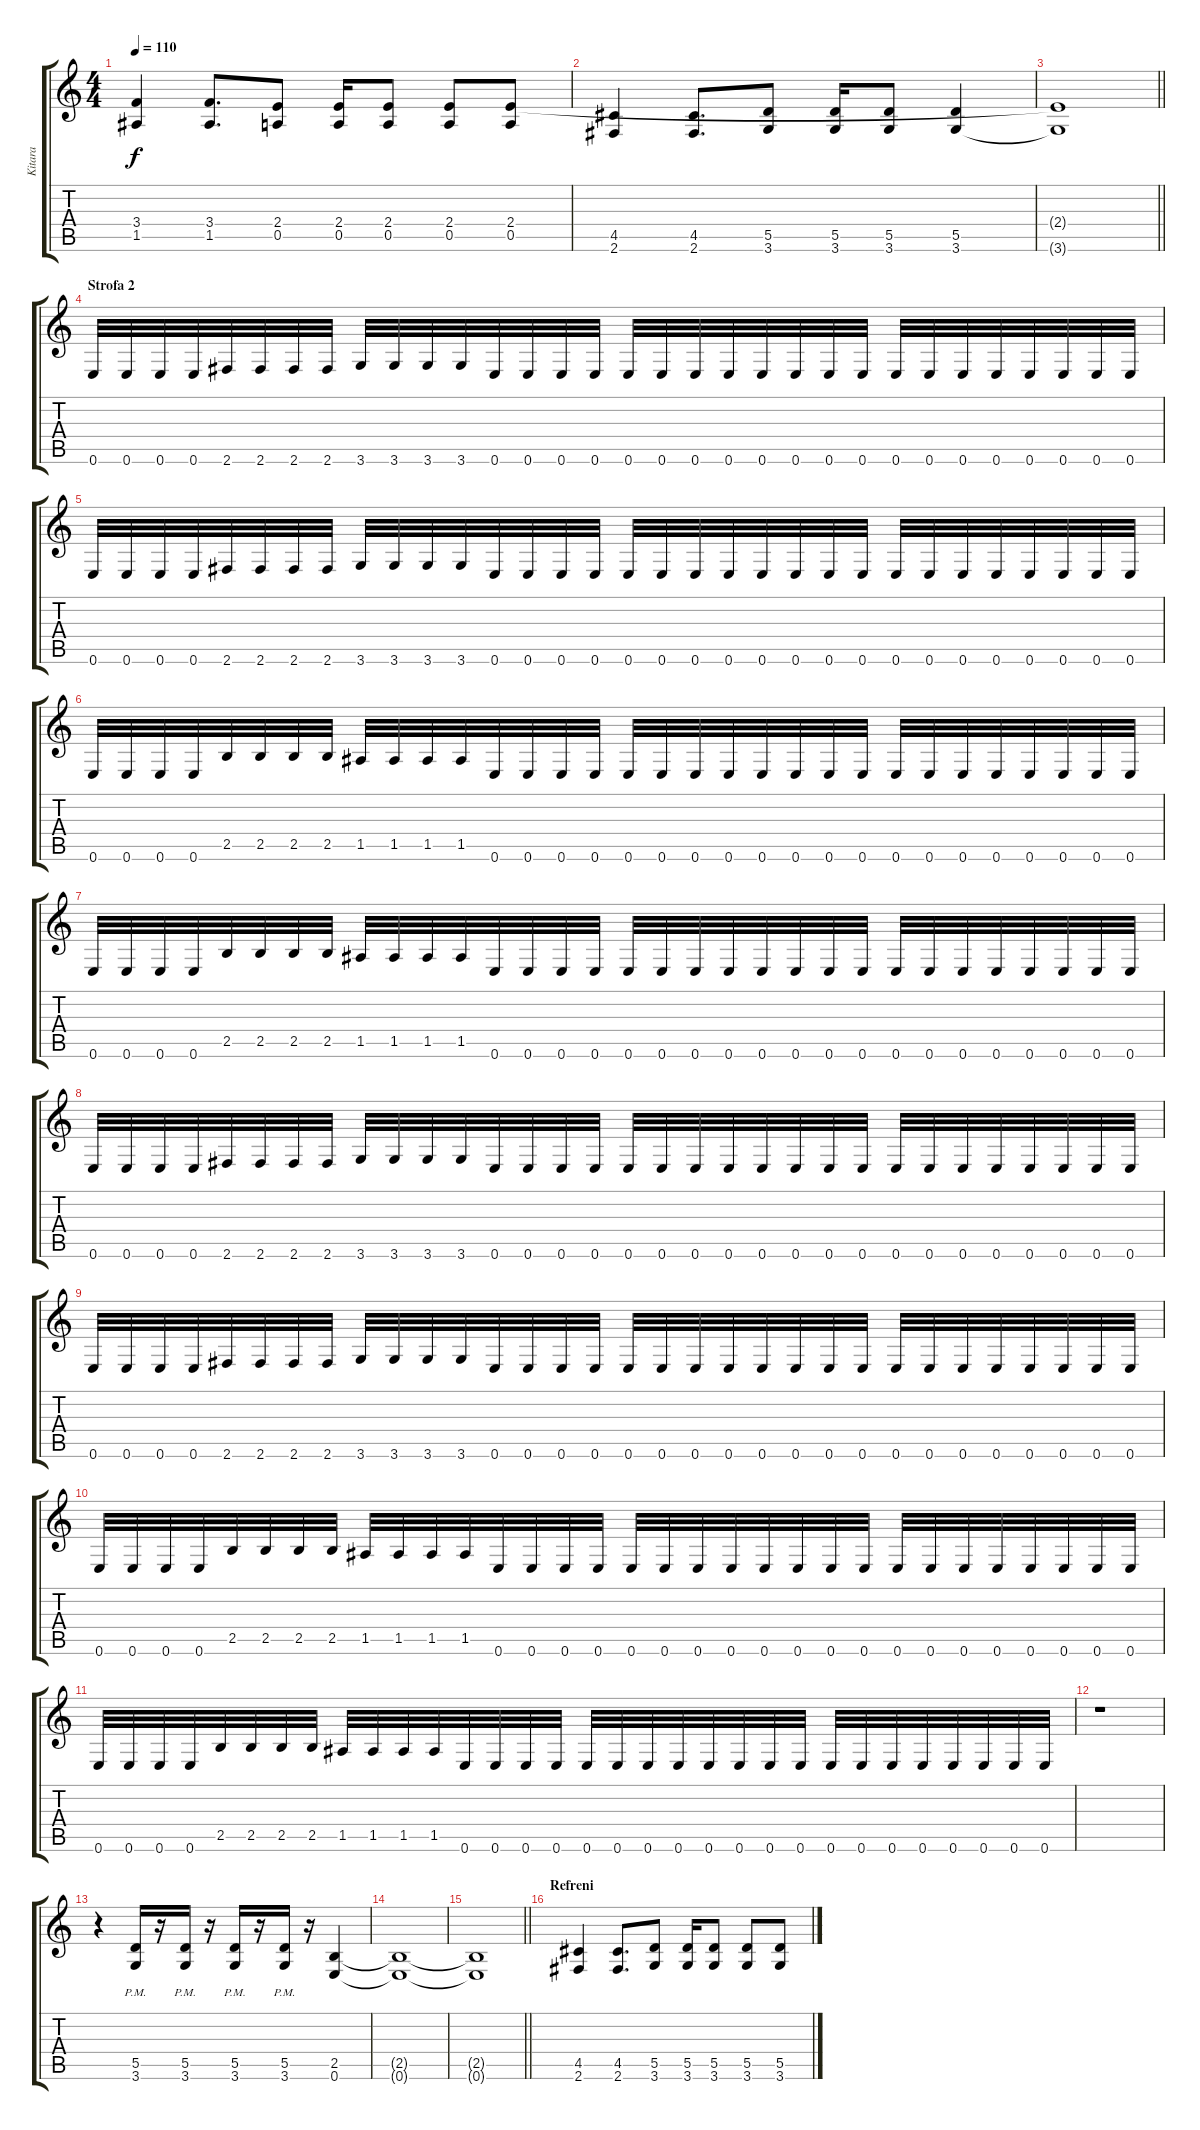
\track ("Kitara" "Kitara") {instrument distortionguitar}
\staff {score tabs}
\tuning (E4 B3 G3 D3 A2 E2) {hide}
\ts (4 4)
\tempo 110
\clef g2
\ks c
(3.4 1.5).4{dy f} (3.4 1.5).8{d} (2.4 0.5).8 (2.4 0.5).16 (2.4 0.5).8 (2.4 0.5).8 (2.4 0.5).8 |
(4.5 2.6).4 (4.5 2.6).8{d} (5.5 3.6).8 (5.5 3.6).16 (5.5 3.6).8 (5.5 3.6).4 |
\barLineRight lightlight
(2.4{t} 3.6{t}).1 |
\section ("" "Strofa 2")
0.6.32 0.6.32 0.6.32 0.6.32 2.6.32 2.6.32 2.6.32 2.6.32 3.6.32 3.6.32 3.6.32 3.6.32 0.6.32 0.6.32 0.6.32 0.6.32 0.6.32 0.6.32 0.6.32 0.6.32 0.6.32 0.6.32 0.6.32 0.6.32 0.6.32 0.6.32 0.6.32 0.6.32 0.6.32 0.6.32 0.6.32 0.6.32 |
0.6.32 0.6.32 0.6.32 0.6.32 2.6.32 2.6.32 2.6.32 2.6.32 3.6.32 3.6.32 3.6.32 3.6.32 0.6.32 0.6.32 0.6.32 0.6.32 0.6.32 0.6.32 0.6.32 0.6.32 0.6.32 0.6.32 0.6.32 0.6.32 0.6.32 0.6.32 0.6.32 0.6.32 0.6.32 0.6.32 0.6.32 0.6.32 |
0.6.32 0.6.32 0.6.32 0.6.32 2.5.32 2.5.32 2.5.32 2.5.32 1.5.32 1.5.32 1.5.32 1.5.32 0.6.32 0.6.32 0.6.32 0.6.32 0.6.32 0.6.32 0.6.32 0.6.32 0.6.32 0.6.32 0.6.32 0.6.32 0.6.32 0.6.32 0.6.32 0.6.32 0.6.32 0.6.32 0.6.32 0.6.32 |
0.6.32 0.6.32 0.6.32 0.6.32 2.5.32 2.5.32 2.5.32 2.5.32 1.5.32 1.5.32 1.5.32 1.5.32 0.6.32 0.6.32 0.6.32 0.6.32 0.6.32 0.6.32 0.6.32 0.6.32 0.6.32 0.6.32 0.6.32 0.6.32 0.6.32 0.6.32 0.6.32 0.6.32 0.6.32 0.6.32 0.6.32 0.6.32 |
0.6.32 0.6.32 0.6.32 0.6.32 2.6.32 2.6.32 2.6.32 2.6.32 3.6.32 3.6.32 3.6.32 3.6.32 0.6.32 0.6.32 0.6.32 0.6.32 0.6.32 0.6.32 0.6.32 0.6.32 0.6.32 0.6.32 0.6.32 0.6.32 0.6.32 0.6.32 0.6.32 0.6.32 0.6.32 0.6.32 0.6.32 0.6.32 |
0.6.32 0.6.32 0.6.32 0.6.32 2.6.32 2.6.32 2.6.32 2.6.32 3.6.32 3.6.32 3.6.32 3.6.32 0.6.32 0.6.32 0.6.32 0.6.32 0.6.32 0.6.32 0.6.32 0.6.32 0.6.32 0.6.32 0.6.32 0.6.32 0.6.32 0.6.32 0.6.32 0.6.32 0.6.32 0.6.32 0.6.32 0.6.32 |
0.6.32 0.6.32 0.6.32 0.6.32 2.5.32 2.5.32 2.5.32 2.5.32 1.5.32 1.5.32 1.5.32 1.5.32 0.6.32 0.6.32 0.6.32 0.6.32 0.6.32 0.6.32 0.6.32 0.6.32 0.6.32 0.6.32 0.6.32 0.6.32 0.6.32 0.6.32 0.6.32 0.6.32 0.6.32 0.6.32 0.6.32 0.6.32 |
0.6.32 0.6.32 0.6.32 0.6.32 2.5.32 2.5.32 2.5.32 2.5.32 1.5.32 1.5.32 1.5.32 1.5.32 0.6.32 0.6.32 0.6.32 0.6.32 0.6.32 0.6.32 0.6.32 0.6.32 0.6.32 0.6.32 0.6.32 0.6.32 0.6.32 0.6.32 0.6.32 0.6.32 0.6.32 0.6.32 0.6.32 0.6.32 |
r.1 |
r.4 (5.5 3.6{pm}).16 r.16 (5.5 3.6{pm}).16 r.16 (5.5 3.6{pm}).16 r.16 (5.5 3.6{pm}).16 r.16 (2.5 0.6).4 |
(2.5{t} 0.6{t}).1 |
\barLineRight lightlight
(2.5{t} 0.6{t}).1 |
\section ("" "Refreni")
(4.5 2.6).4 (4.5 2.6).8{d} (5.5 3.6).8 (5.5 3.6).16 (5.5 3.6).8 (5.5 3.6).8 (5.5 3.6).8
